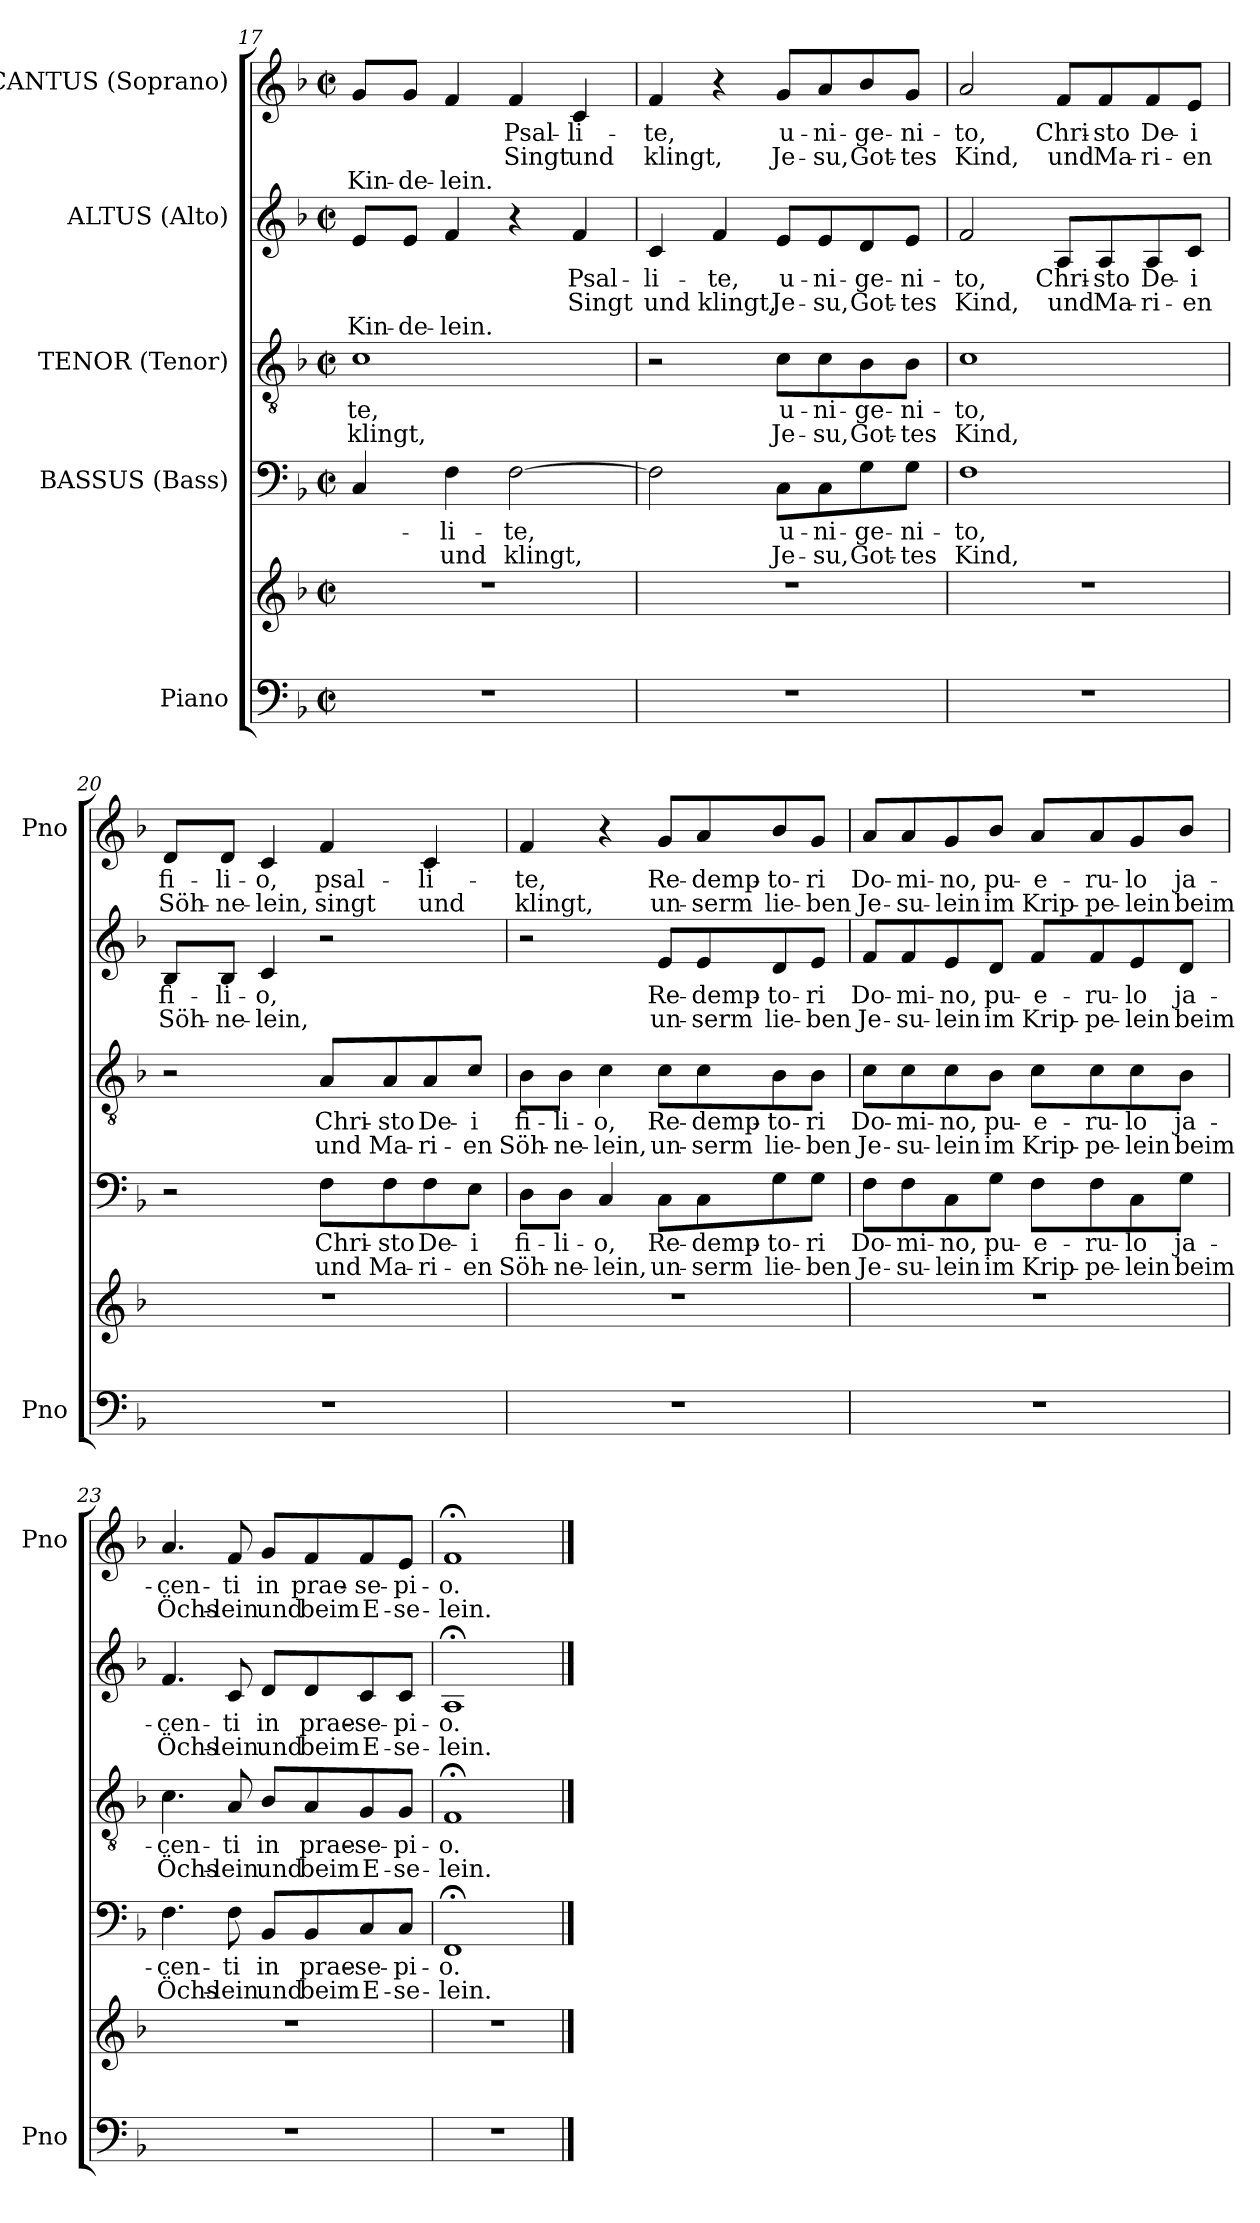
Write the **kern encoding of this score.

**kern	**kern	**kern	**text	**text	**kern	**text	**text	**kern	**text	**text	**text	**kern	**text	**text	**text
*part5	*part5	*part4	*part4	*part4	*part3	*part3	*part3	*part2	*part2	*part2	*part2	*part1	*part1	*part1	*part1
*staff6	*staff5	*staff4	*staff4	*staff4	*staff3	*staff3	*staff3	*staff2	*staff2	*staff2	*staff2	*staff1	*staff1	*staff1	*staff1
*I"Piano	*	*I"BASSUS (Bass)	*	*	*I"TENOR (Tenor)	*	*	*I"ALTUS (Alto)	*	*	*	*I"CANTUS (Soprano)	*	*	*
*I'Pno	*	*	*	*	*	*	*	*	*	*	*	*I'Pno	*	*	*
!!LO:LB:g=z
*clefF4	*clefG2	*clefF4	*	*	*clefGv2	*	*	*clefG2	*	*	*	*clefG2	*	*	*
*k[b-]	*k[b-]	*k[b-]	*	*	*k[b-]	*	*	*k[b-]	*	*	*	*k[b-]	*	*	*
*F:	*F:	*F:	*	*	*F:	*	*	*F:	*	*	*	*F:	*	*	*
*M2/2	*M2/2	*M2/2	*	*	*M2/2	*	*	*M2/2	*	*	*	*M2/2	*	*	*
*met(c|)	*met(c|)	*met(c|)	*	*	*met(c|)	*	*	*met(c|)	*	*	*	*met(c|)	*	*	*
=17	=17	=17	=17	=17	=17	=17	=17	=17	=17	=17	=17	=17	=17	=17	=17
1r	1r	4C/	-­-	.	1c	-­te,	klingt,	8e/L	.	.	Kin-	8g/L	.	.	Kin-
.	.	.	.	.	.	.	.	8e/J	.	.	-de-	8g/J	.	.	-de-
.	.	4F\	-li-	und	.	.	.	4f/	.	.	-lein.	4f/	.	.	-lein.
.	.	[2F\	-te,	klingt,	.	.	.	4r	.	.	.	4f/	Psal-	Singt	.
.	.	.	.	.	.	.	.	4f/	Psal-	Singt	.	4c/	-li-	und	.
=18	=18	=18	=18	=18	=18	=18	=18	=18	=18	=18	=18	=18	=18	=18	=18
1r	1r	2F\]	.	.	2r	.	.	4c/	-li-	und	.	4f/	-te,	klingt,	.
.	.	.	.	.	.	.	.	4f/	-te,	klingt,	.	4r	.	.	.
.	.	8C\L	u-	Je-	8c\L	u-	Je-	8e/L	u-	Je-	.	8g/L	u-	Je-	.
.	.	8C\	-ni-	-su,	8c\	-ni-	-su,	8e/	-ni-	-su,	.	8a/	-ni-	-su,	.
.	.	8G\	-ge-	Got-	8B-\	-ge-	Got-	8d/	-ge-	Got-	.	8b-/	-ge-	Got-	.
.	.	8G\J	-ni-	-tes	8B-\J	-ni-	-tes	8e/J	-ni-	-tes	.	8g/J	-ni-	-tes	.
=19	=19	=19	=19	=19	=19	=19	=19	=19	=19	=19	=19	=19	=19	=19	=19
1r	1r	1F	-to,	Kind,	1c	-to,	Kind,	2f/	-to,	Kind,	.	2a/	-to,	Kind,	.
.	.	.	.	.	.	.	.	8A/L	Chri-	und	.	8f/L	Chri-	und	.
.	.	.	.	.	.	.	.	8A/	-sto	Ma-	.	8f/	-sto	Ma-	.
.	.	.	.	.	.	.	.	8A/	De-	-ri-	.	8f/	De-	-ri-	.
.	.	.	.	.	.	.	.	8c/J	-i	-en	.	8e/J	-i	-en	.
=20	=20	=20	=20	=20	=20	=20	=20	=20	=20	=20	=20	=20	=20	=20	=20
1r	1r	2r	.	.	2r	.	.	8B-/L	fi-	Söh-	.	8d/L	fi-	Söh-	.
.	.	.	.	.	.	.	.	8B-/J	-li-	-ne-	.	8d/J	-li-	-ne-	.
.	.	.	.	.	.	.	.	4c/	-o,	-lein,	.	4c/	-o,	-lein,	.
.	.	8F\L	Chri-	und	8A/L	Chri-	und	2r	.	.	.	4f/	psal-	singt	.
.	.	8F\	-sto	Ma-	8A/	-sto	Ma-	.	.	.	.	.	.	.	.
.	.	8F\	De-	-ri-	8A/	De-	-ri-	.	.	.	.	4c/	-li-	und	.
.	.	8E\J	-i	-en	8c/J	-i	-en	.	.	.	.	.	.	.	.
!!LO:LB:g=z
=21	=21	=21	=21	=21	=21	=21	=21	=21	=21	=21	=21	=21	=21	=21	=21
1r	1r	8D\L	fi-	Söh-	8B-\L	fi-	Söh-	2r	.	.	.	4f/	-­te,	klingt,	.
.	.	8D\J	-li-	-ne-	8B-\J	-li-	-ne-	.	.	.	.	.	.	.	.
.	.	4C/	-o,	-lein,	4c\	-o,	-lein,	.	.	.	.	4r	.	.	.
.	.	8C\L	Re-	un-	8c\L	Re-	un-	8e/L	Re-	un-	.	8g/L	Re-	un-	.
.	.	8C\	-demp-	-serm	8c\	-demp-	-serm	8e/	-demp-	-serm	.	8a/	-demp-	-serm	.
.	.	8G\	-to-	lie-	8B-\	-to-	lie-	8d/	-to-	lie-	.	8b-/	-to-	lie-	.
.	.	8G\J	-ri	-ben	8B-\J	-ri	-ben	8e/J	-ri	-ben	.	8g/J	-ri	-ben	.
=22	=22	=22	=22	=22	=22	=22	=22	=22	=22	=22	=22	=22	=22	=22	=22
1r	1r	8F\L	Do-	Je-	8c\L	Do-	Je-	8f/L	Do-	Je-	.	8a/L	Do-	Je-	.
.	.	8F\	-mi-	-su-	8c\	-mi-	-su-	8f/	-mi-	-su-	.	8a/	-mi-	-su-	.
.	.	8C\	-no,	-lein	8c\	-no,	-lein	8e/	-no,	-lein	.	8g/	-no,	-lein	.
.	.	8G\J	pu-	im	8B-\J	pu-	im	8d/J	pu-	im	.	8b-/J	pu-	im	.
.	.	8F\L	-e-	Krip-	8c\L	-e-	Krip-	8f/L	-e-	Krip-	.	8a/L	-e-	Krip-	.
.	.	8F\	-ru-	-pe-	8c\	-ru-	-pe-	8f/	-ru-	-pe-	.	8a/	-ru-	-pe-	.
.	.	8C\	-lo	-lein	8c\	-lo	-lein	8e/	-lo	-lein	.	8g/	-lo	-lein	.
.	.	8G\J	ja-	beim	8B-\J	ja-	beim	8d/J	ja-	beim	.	8b-/J	ja-	beim	.
=23	=23	=23	=23	=23	=23	=23	=23	=23	=23	=23	=23	=23	=23	=23	=23
1r	1r	4.F\	-cen-	Öchs-	4.c\	-cen-	Öchs-	4.f/	-cen-	Öchs-	.	4.a/	-cen-	Öchs-	.
.	.	8F\	-ti	-lein	8A/	-ti	-lein	8c/	-ti	-lein	.	8f/	-ti	-lein	.
.	.	8BB-/L	in	und	8B-/L	in	und	8d/L	in	und	.	8g/L	in	und	.
.	.	8BB-/	prae-	beim	8A/	prae-	beim	8d/	prae-	beim	.	8f/	prae-	beim	.
.	.	8C/	-se-	E-	8G/	-se-	E-	8c/	-se-	E-	.	8f/	-se-	E-	.
.	.	8C/J	-pi-	-se-	8G/J	-pi-	-se-	8c/J	-pi-	-se-	.	8e/J	-pi-	-se-	.
=24	=24	=24	=24	=24	=24	=24	=24	=24	=24	=24	=24	=24	=24	=24	=24
1r	1r	1FF;<	-o.	-lein.	1F;<	-o.	-lein.	1A;<	-o.	-lein.	.	1f;<	-o.	-lein.	.
==	==	==	==	==	==	==	==	==	==	==	==	==	==	==	==
*-	*-	*-	*-	*-	*-	*-	*-	*-	*-	*-	*-	*-	*-	*-	*-
